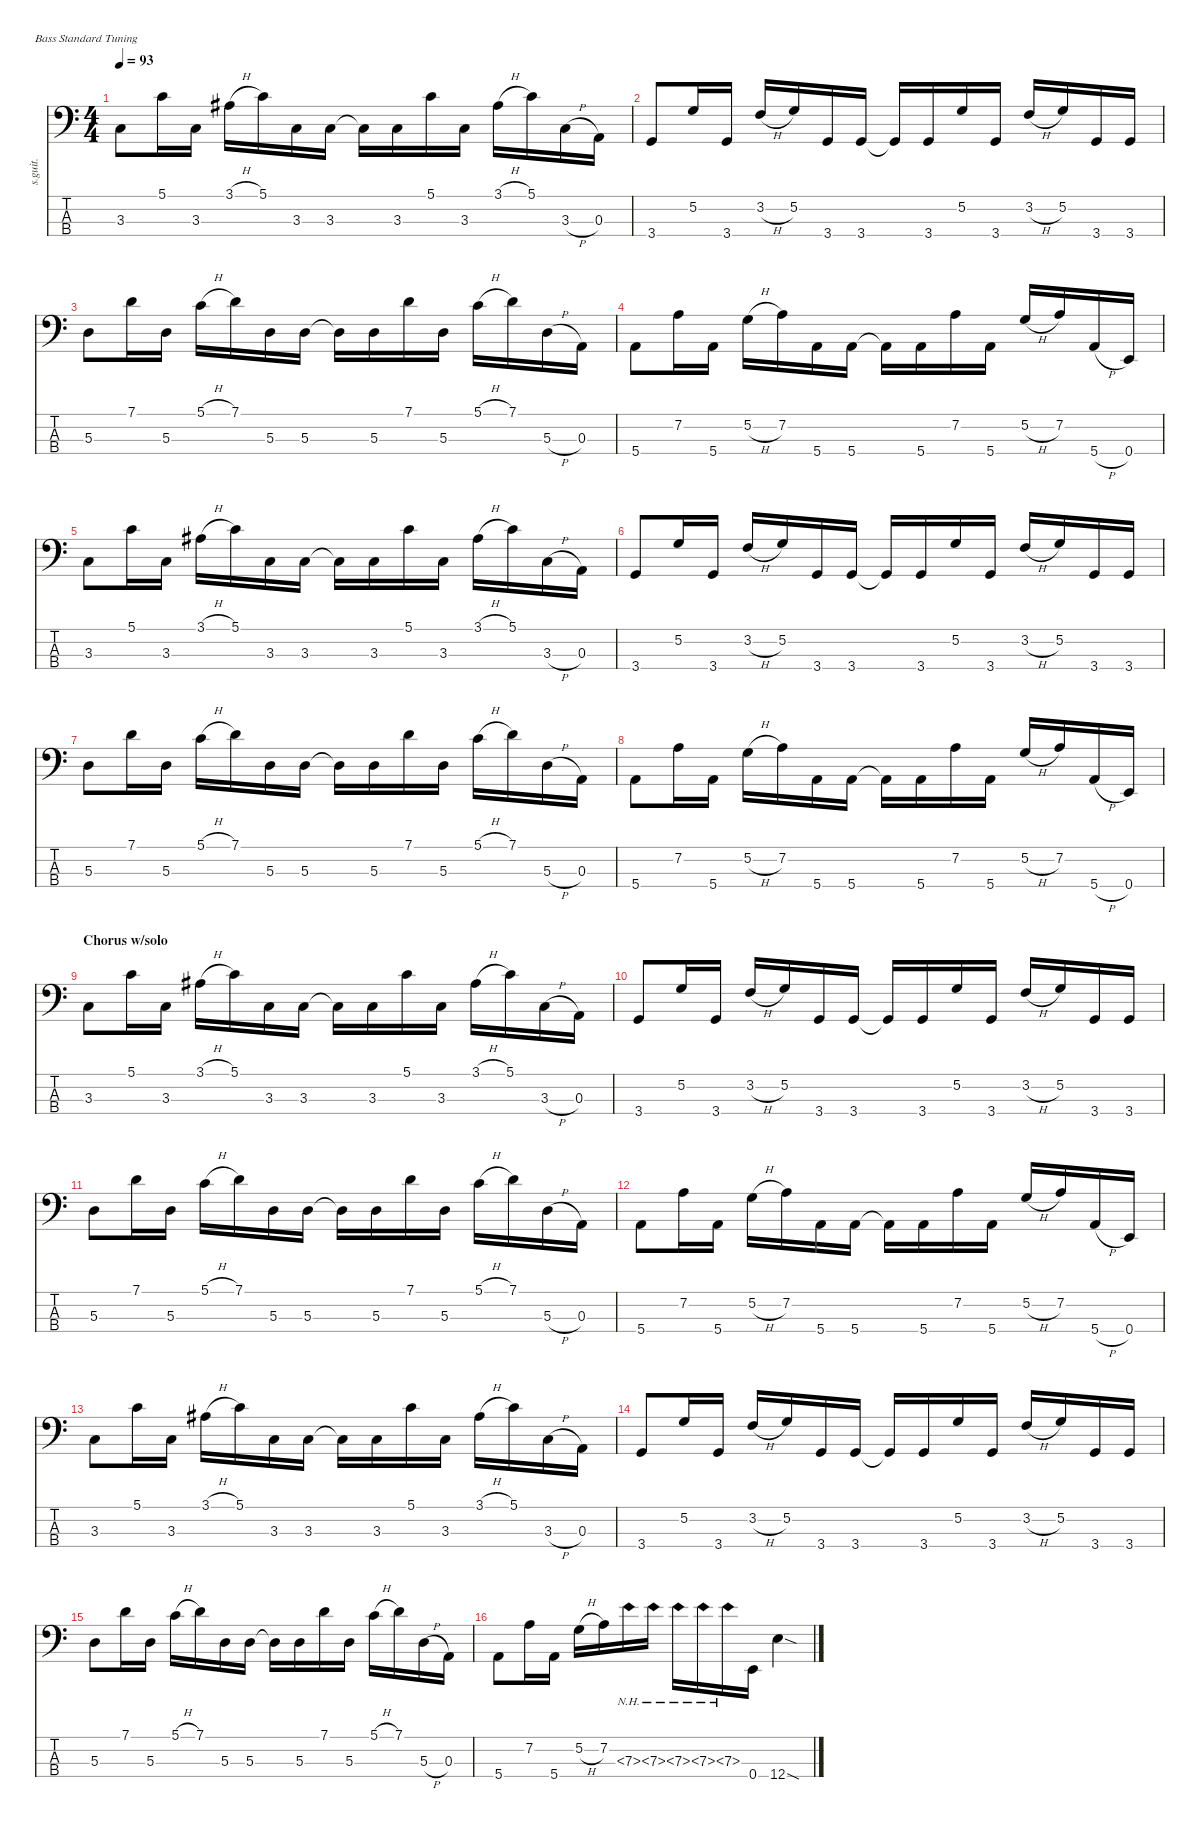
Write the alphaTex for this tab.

\defaultSystemsLayout 4
\hideDynamics
\bracketExtendMode nobrackets
\track ("Chris Wolstenholm - Bass" "s.guit.") {instrument electricbassfinger}
\staff {score tabs}
\tuning (G2 D2 A1 E1)
\ts (4 4)
\tempo 93
\clef f4
\ks c
3.3.8{dy mf} 5.1.16 3.3.16 3.1{h acc #}.16 5.1.16 3.3.16 3.3.16 3.3{t}.16 3.3.16 5.1.16 3.3.16 3.1{h acc #}.16 5.1.16 3.3{h}.16 0.3.16 |
3.4.8 5.2.16 3.4.16 3.2{h}.16 5.2.16 3.4.16 3.4.16 3.4{t}.16 3.4.16 5.2.16 3.4.16 3.2{h}.16 5.2.16 3.4.16 3.4.16 |
5.3.8 7.1.16 5.3.16 5.1{h}.16 7.1.16 5.3.16 5.3.16 5.3{t}.16 5.3.16 7.1.16 5.3.16 5.1{h}.16 7.1.16 5.3{h}.16 0.3.16 |
5.4.8 7.2.16 5.4.16 5.2{h}.16 7.2.16 5.4.16 5.4.16 5.4{t}.16 5.4.16 7.2.16 5.4.16 5.2{h}.16 7.2.16 5.4{h}.16 0.4.16 |
3.3.8 5.1.16 3.3.16 3.1{h acc #}.16 5.1.16 3.3.16 3.3.16 3.3{t}.16 3.3.16 5.1.16 3.3.16 3.1{h acc #}.16 5.1.16 3.3{h}.16 0.3.16 |
3.4.8 5.2.16 3.4.16 3.2{h}.16 5.2.16 3.4.16 3.4.16 3.4{t}.16 3.4.16 5.2.16 3.4.16 3.2{h}.16 5.2.16 3.4.16 3.4.16 |
5.3.8 7.1.16 5.3.16 5.1{h}.16 7.1.16 5.3.16 5.3.16 5.3{t}.16 5.3.16 7.1.16 5.3.16 5.1{h}.16 7.1.16 5.3{h}.16 0.3.16 |
5.4.8 7.2.16 5.4.16 5.2{h}.16 7.2.16 5.4.16 5.4.16 5.4{t}.16 5.4.16 7.2.16 5.4.16 5.2{h}.16 7.2.16 5.4{h}.16 0.4.16 |
\section ("" "Chorus w/solo")
3.3.8 5.1.16 3.3.16 3.1{h acc #}.16 5.1.16 3.3.16 3.3.16 3.3{t}.16 3.3.16 5.1.16 3.3.16 3.1{h acc #}.16 5.1.16 3.3{h}.16 0.3.16 |
3.4.8 5.2.16 3.4.16 3.2{h}.16 5.2.16 3.4.16 3.4.16 3.4{t}.16 3.4.16 5.2.16 3.4.16 3.2{h}.16 5.2.16 3.4.16 3.4.16 |
5.3.8 7.1.16 5.3.16 5.1{h}.16 7.1.16 5.3.16 5.3.16 5.3{t}.16 5.3.16 7.1.16 5.3.16 5.1{h}.16 7.1.16 5.3{h}.16 0.3.16 |
5.4.8 7.2.16 5.4.16 5.2{h}.16 7.2.16 5.4.16 5.4.16 5.4{t}.16 5.4.16 7.2.16 5.4.16 5.2{h}.16 7.2.16 5.4{h}.16 0.4.16 |
3.3.8 5.1.16 3.3.16 3.1{h acc #}.16 5.1.16 3.3.16 3.3.16 3.3{t}.16 3.3.16 5.1.16 3.3.16 3.1{h acc #}.16 5.1.16 3.3{h}.16 0.3.16 |
3.4.8 5.2.16 3.4.16 3.2{h}.16 5.2.16 3.4.16 3.4.16 3.4{t}.16 3.4.16 5.2.16 3.4.16 3.2{h}.16 5.2.16 3.4.16 3.4.16 |
5.3.8 7.1.16 5.3.16 5.1{h}.16 7.1.16 5.3.16 5.3.16 5.3{t}.16 5.3.16 7.1.16 5.3.16 5.1{h}.16 7.1.16 5.3{h}.16 0.3.16 |
5.4.8 7.2.16 5.4.16 5.2{h}.16 7.2.16 7.3{nh}.16 7.3{nh}.16{dy f} 7.3{nh}.16 7.3{nh}.16 7.3{nh}.16 0.4.16 12.4{sod}.4
